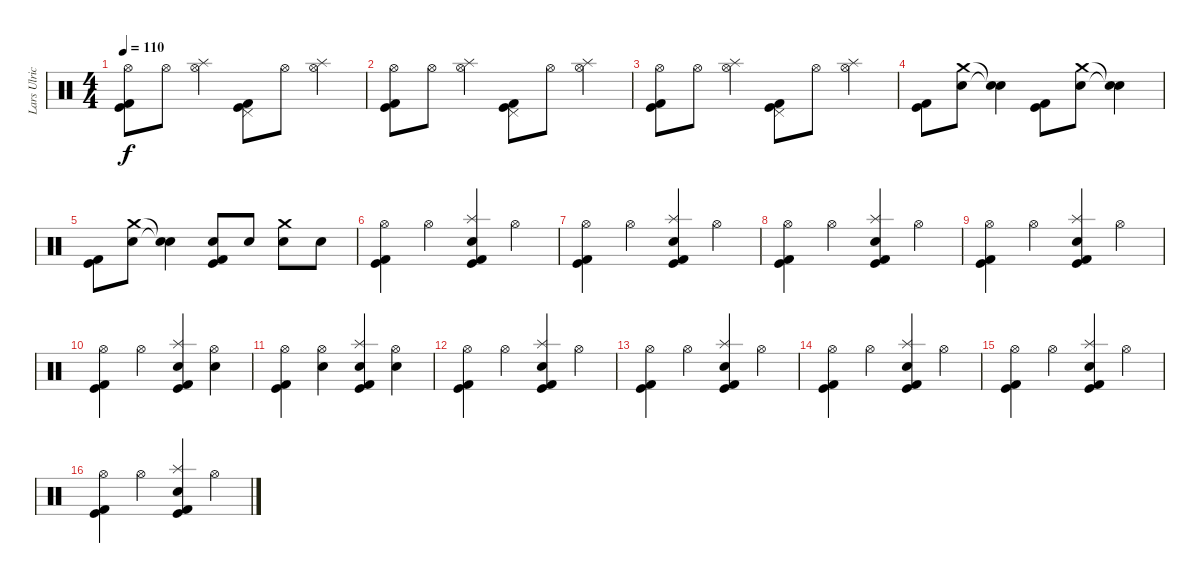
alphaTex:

\track ("Lars Ulrich" "Lars Ulric") {instrument percussion}
\staff {score}
\articulation defaults
\ts (4 4)
\tempo 110
\clef neutral
\ks c
("Hi-Hat (open)" "Kick (hit) 2" "Kick (hit)").8{dy f} "Hi-Hat (open)".8 ("Splash (hit)" "Hi-Hat (open)").4 ("Pedal Hi-Hat (hit)" "Kick (hit) 2" "Kick (hit)").8 "Hi-Hat (open)".8 ("Splash (hit)" "Hi-Hat (open)").4 |
("Hi-Hat (open)" "Kick (hit) 2" "Kick (hit)").8 "Hi-Hat (open)".8 ("Splash (hit)" "Hi-Hat (open)").4 ("Pedal Hi-Hat (hit)" "Kick (hit) 2" "Kick (hit)").8 "Hi-Hat (open)".8 ("Splash (hit)" "Hi-Hat (open)").4 |
("Hi-Hat (open)" "Kick (hit) 2" "Kick (hit)").8 "Hi-Hat (open)".8 ("Splash (hit)" "Hi-Hat (open)").4 ("Pedal Hi-Hat (hit)" "Kick (hit) 2" "Kick (hit)").8 "Hi-Hat (open)".8 ("Splash (hit)" "Hi-Hat (open)").4 |
("Kick (hit) 2" "Kick (hit)").8 ("Crash medium (hit)" "Snare (hit) 2").8 ("Snare (hit)"{t} "Snare (hit)"{t}).4 ("Kick (hit) 2" "Kick (hit)").8 ("Crash medium (hit)" "Snare (hit) 2").8 ("Snare (hit)"{t} "Snare (hit)"{t}).4 |
("Kick (hit) 2" "Kick (hit)").8 ("Crash medium (hit)" "Snare (hit) 2").8 ("Snare (hit)"{t} "Snare (hit)"{t}).4 ("Snare (hit) 2" "Kick (hit) 2" "Kick (hit)").8 "Snare (hit) 2".8 ("Crash medium (hit)" "Snare (hit) 2").8 "Snare (hit) 2".8 |
("Hi-Hat (open)" "Kick (hit) 2" "Kick (hit)").4 "Hi-Hat (open)".4 ("Splash (hit)" "Snare (hit) 2" "Kick (hit) 2" "Kick (hit)").4 "Hi-Hat (open)".4 |
("Hi-Hat (open)" "Kick (hit) 2" "Kick (hit)").4 "Hi-Hat (open)".4 ("Splash (hit)" "Snare (hit) 2" "Kick (hit) 2" "Kick (hit)").4 "Hi-Hat (open)".4 |
("Hi-Hat (open)" "Kick (hit) 2" "Kick (hit)").4 "Hi-Hat (open)".4 ("Splash (hit)" "Snare (hit) 2" "Kick (hit) 2" "Kick (hit)").4 "Hi-Hat (open)".4 |
("Hi-Hat (open)" "Kick (hit) 2" "Kick (hit)").4 "Hi-Hat (open)".4 ("Splash (hit)" "Snare (hit) 2" "Kick (hit) 2" "Kick (hit)").4 "Hi-Hat (open)".4 |
("Hi-Hat (open)" "Kick (hit) 2" "Kick (hit)").4 "Hi-Hat (open)".4 ("Splash (hit)" "Snare (hit) 2" "Kick (hit) 2" "Kick (hit)").4 ("Hi-Hat (open)" "Snare (hit) 2").4 |
("Hi-Hat (open)" "Kick (hit) 2" "Kick (hit)").4 ("Hi-Hat (open)" "Snare (hit) 2").4 ("Splash (hit)" "Snare (hit) 2" "Kick (hit) 2" "Kick (hit)").4 ("Hi-Hat (open)" "Snare (hit) 2").4 |
("Hi-Hat (open)" "Kick (hit) 2" "Kick (hit)").4 "Hi-Hat (open)".4 ("Splash (hit)" "Snare (hit) 2" "Kick (hit) 2" "Kick (hit)").4 "Hi-Hat (open)".4 |
("Hi-Hat (open)" "Kick (hit) 2" "Kick (hit)").4 "Hi-Hat (open)".4 ("Splash (hit)" "Snare (hit) 2" "Kick (hit) 2" "Kick (hit)").4 "Hi-Hat (open)".4 |
("Hi-Hat (open)" "Kick (hit) 2" "Kick (hit)").4 "Hi-Hat (open)".4 ("Splash (hit)" "Snare (hit) 2" "Kick (hit) 2" "Kick (hit)").4 "Hi-Hat (open)".4 |
("Hi-Hat (open)" "Kick (hit) 2" "Kick (hit)").4 "Hi-Hat (open)".4 ("Splash (hit)" "Snare (hit) 2" "Kick (hit) 2" "Kick (hit)").4 "Hi-Hat (open)".4 |
("Hi-Hat (open)" "Kick (hit) 2" "Kick (hit)").4 "Hi-Hat (open)".4 ("Splash (hit)" "Snare (hit) 2" "Kick (hit) 2" "Kick (hit)").4 "Hi-Hat (open)".4
